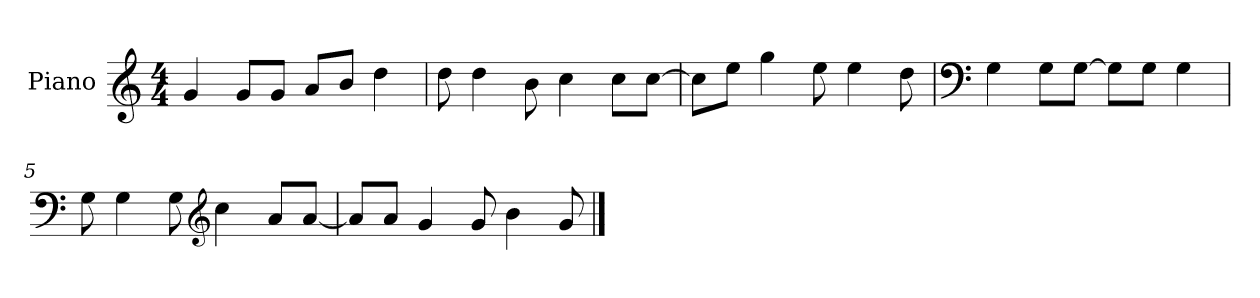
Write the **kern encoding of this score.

**kern
*part1
*staff1
*I"Piano
*I'P-no
*clefG2
*k[]
*M4/4
*MM90
=1
4g/
8g/L
8g/J
8a/L
8b/J
4dd\
=2
8dd\
4dd\
8b\
4cc\
8cc\L
[8cc\J
=3
8cc\L]
8ee\J
4gg\
8ee\
4ee\
8dd\
=4
*clefF4
4G\
8G\L
[8G\J
8G\L]
8G\J
4G\
=5
8G\
4G\
8G\
*clefG2
4cc\
8a/L
[8a/J
!!LO:LB:g=z
=6
8a/L]
8a/J
4g/
8g/
4b\
8g/
==
*-
